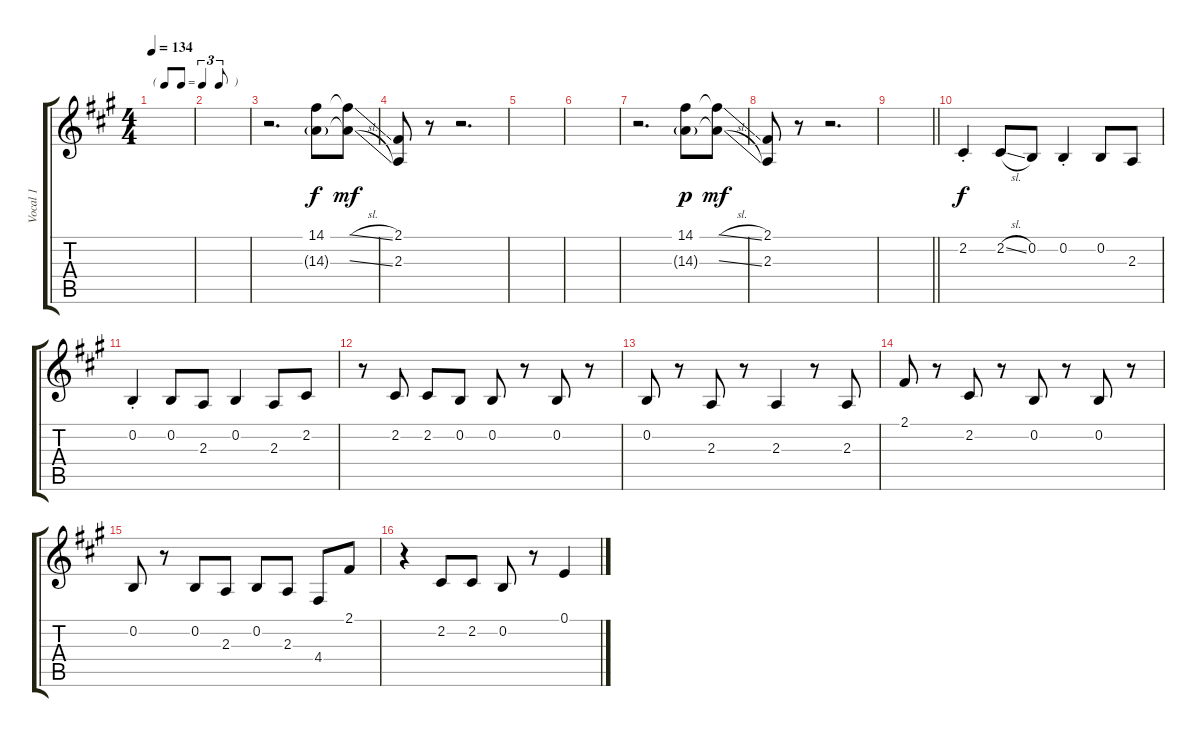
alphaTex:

\track ("Vocal 1" "Vocal 1") {instrument baritonesax}
\staff {score tabs}
\tuning (E4 B3 G3 D3 A2 E2) {hide}
\ts (4 4)
\tf triplet8th
\tempo 134
\clef g2
\ks f#minor
|
|
r.2{d} (14.1 14.3{g}).8 (14.1{sl t} 14.3{sl t}).8{dy mf volume 2} |
(2.1 2.3).8 r.8 r.2{d} |
|
|
r.2{d volume 16} (14.1 14.3{g}).8{dy p} (14.1{sl t} 14.3{sl t}).8{dy mf volume 2} |
(2.1 2.3).8 r.8 r.2{d} |
\barLineRight lightlight
|
2.2{st}.4{dy f volume 16} 2.2{sl}.8 0.2.8 0.2{st}.4 0.2.8 2.3.8 |
0.2{st}.4 0.2.8 2.3.8 0.2.4 2.3.8 2.2.8 |
r.8 2.2.8 2.2.8 0.2.8 0.2.8 r.8 0.2.8 r.8 |
0.2.8 r.8 2.3.8 r.8 2.3.4 r.8 2.3.8 |
2.1.8 r.8 2.2.8 r.8 0.2.8 r.8 0.2.8 r.8 |
0.2.8 r.8 0.2.8 2.3.8 0.2.8 2.3.8 4.4.8 2.1.8 |
r.4 2.2.8 2.2.8 0.2.8 r.8 0.1.4
